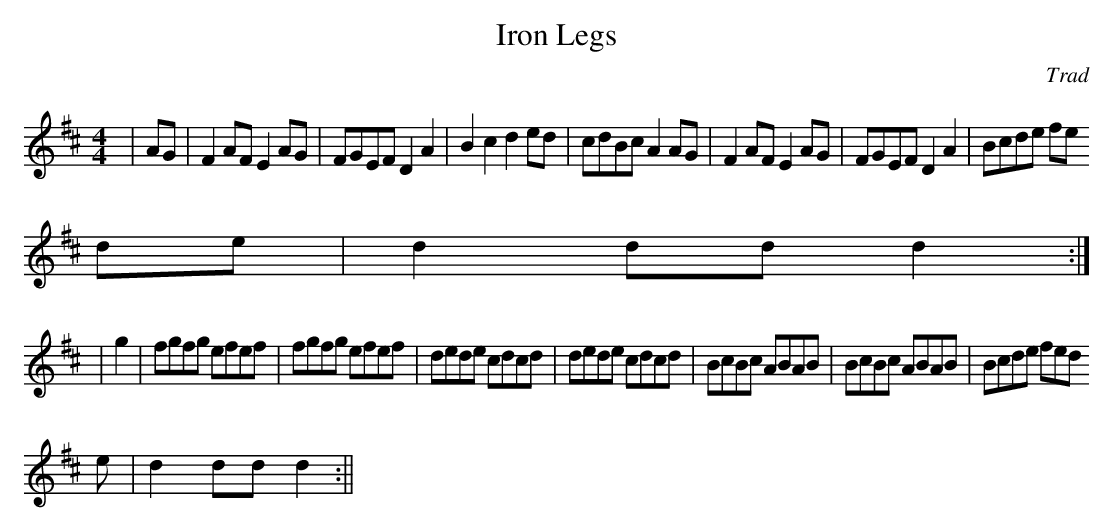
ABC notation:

X:1
T:Iron Legs
M:4/4
L:1/8
C:Trad
K:D
|AG|F2AF E2AG|FGEF D2 A2|B2c2d2ed|cdBc A2AG|F2AF E2 AG|FGEF D2A2|Bcde fe
de|d2 dd d2:|
|g2|fgfg efef|fgfg efef|dede cdcd|dede cdcd|BcBc ABAB|BcBc ABAB|Bcde fed
e|d2dd d2:||
